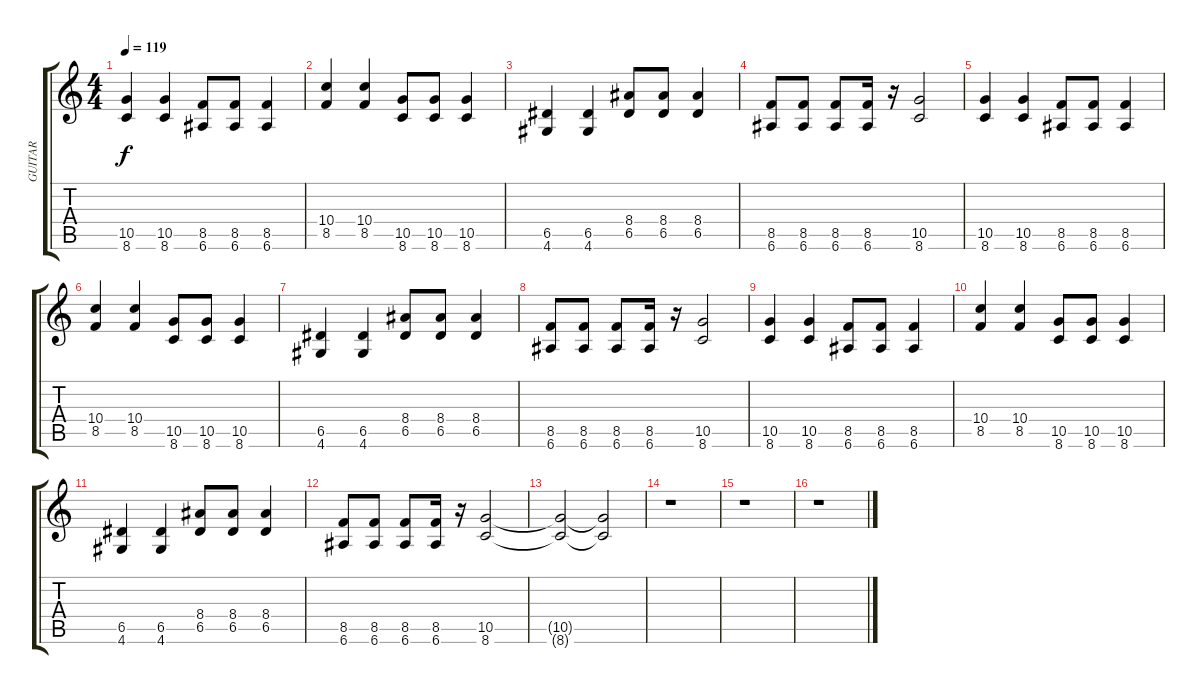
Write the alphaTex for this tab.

\track ("GUITAR" "GUITAR") {instrument overdrivenguitar}
\staff {score tabs}
\tuning (E4 B3 G3 D3 A2 E2) {hide}
\ts (4 4)
\tempo 119
\clef g2
\ks c
(10.5 8.6).4{dy f} (10.5 8.6).4 (8.5 6.6).8 (8.5 6.6).8 (8.5 6.6).4 |
(10.4 8.5).4 (10.4 8.5).4 (10.5 8.6).8 (10.5 8.6).8 (10.5 8.6).4 |
(6.5 4.6).4 (6.5 4.6).4 (8.4 6.5).8 (8.4 6.5).8 (8.4 6.5).4 |
(8.5 6.6).8 (8.5 6.6).8 (8.5 6.6).8 (8.5 6.6).16 r.16 (10.5 8.6).2 |
(10.5 8.6).4 (10.5 8.6).4 (8.5 6.6).8 (8.5 6.6).8 (8.5 6.6).4 |
(10.4 8.5).4 (10.4 8.5).4 (10.5 8.6).8 (10.5 8.6).8 (10.5 8.6).4 |
(6.5 4.6).4 (6.5 4.6).4 (8.4 6.5).8 (8.4 6.5).8 (8.4 6.5).4 |
(8.5 6.6).8 (8.5 6.6).8 (8.5 6.6).8 (8.5 6.6).16 r.16 (10.5 8.6).2 |
(10.5 8.6).4 (10.5 8.6).4 (8.5 6.6).8 (8.5 6.6).8 (8.5 6.6).4 |
(10.4 8.5).4 (10.4 8.5).4 (10.5 8.6).8 (10.5 8.6).8 (10.5 8.6).4 |
(6.5 4.6).4 (6.5 4.6).4 (8.4 6.5).8 (8.4 6.5).8 (8.4 6.5).4 |
(8.5 6.6).8 (8.5 6.6).8 (8.5 6.6).8 (8.5 6.6).16 r.16 (10.5 8.6).2 |
(10.5{t} 8.6{t}).2 (10.5{t} 8.6{t}).2 |
r.1 |
r.1 |
r.1
